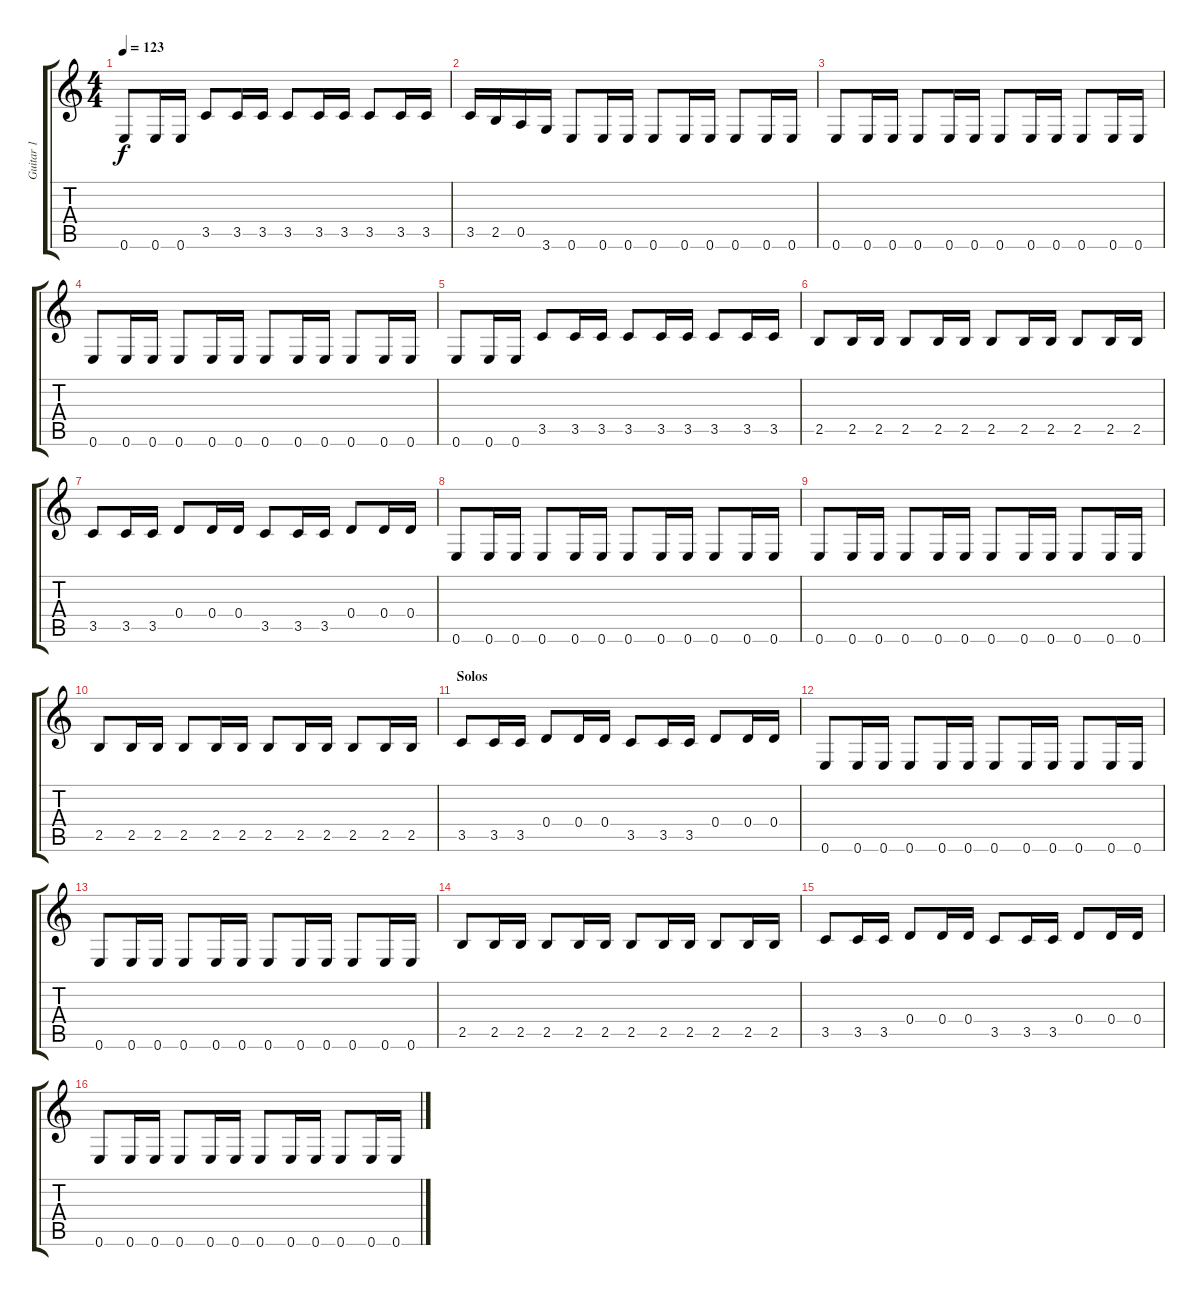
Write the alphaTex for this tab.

\track ("Guitar 1" "Guitar 1") {instrument electricguitarmuted}
\staff {score tabs}
\tuning (E4 B3 G3 D3 A2 E2) {hide}
\ts (4 4)
\tempo 123
\clef g2
\ks c
0.6.8{dy f} 0.6.16 0.6.16 3.5.8 3.5.16 3.5.16 3.5.8 3.5.16 3.5.16 3.5.8 3.5.16 3.5.16 |
3.5.16 2.5.16 0.5.16 3.6.16 0.6.8 0.6.16 0.6.16 0.6.8 0.6.16 0.6.16 0.6.8 0.6.16 0.6.16 |
0.6.8 0.6.16 0.6.16 0.6.8 0.6.16 0.6.16 0.6.8 0.6.16 0.6.16 0.6.8 0.6.16 0.6.16 |
0.6.8 0.6.16 0.6.16 0.6.8 0.6.16 0.6.16 0.6.8 0.6.16 0.6.16 0.6.8 0.6.16 0.6.16 |
0.6.8 0.6.16 0.6.16 3.5.8 3.5.16 3.5.16 3.5.8 3.5.16 3.5.16 3.5.8 3.5.16 3.5.16 |
2.5.8 2.5.16 2.5.16 2.5.8 2.5.16 2.5.16 2.5.8 2.5.16 2.5.16 2.5.8 2.5.16 2.5.16 |
3.5.8 3.5.16 3.5.16 0.4.8 0.4.16 0.4.16 3.5.8 3.5.16 3.5.16 0.4.8 0.4.16 0.4.16 |
0.6.8 0.6.16 0.6.16 0.6.8 0.6.16 0.6.16 0.6.8 0.6.16 0.6.16 0.6.8 0.6.16 0.6.16 |
0.6.8 0.6.16 0.6.16 0.6.8 0.6.16 0.6.16 0.6.8 0.6.16 0.6.16 0.6.8 0.6.16 0.6.16 |
2.5.8 2.5.16 2.5.16 2.5.8 2.5.16 2.5.16 2.5.8 2.5.16 2.5.16 2.5.8 2.5.16 2.5.16 |
\section ("" "Solos")
3.5.8{volume 13} 3.5.16 3.5.16 0.4.8 0.4.16 0.4.16 3.5.8 3.5.16 3.5.16 0.4.8 0.4.16 0.4.16 |
0.6.8 0.6.16 0.6.16 0.6.8 0.6.16 0.6.16 0.6.8 0.6.16 0.6.16 0.6.8 0.6.16 0.6.16 |
0.6.8 0.6.16 0.6.16 0.6.8 0.6.16 0.6.16 0.6.8 0.6.16 0.6.16 0.6.8 0.6.16 0.6.16 |
2.5.8 2.5.16 2.5.16 2.5.8 2.5.16 2.5.16 2.5.8 2.5.16 2.5.16 2.5.8 2.5.16 2.5.16 |
3.5.8 3.5.16 3.5.16 0.4.8 0.4.16 0.4.16 3.5.8 3.5.16 3.5.16 0.4.8 0.4.16 0.4.16 |
0.6.8 0.6.16 0.6.16 0.6.8 0.6.16 0.6.16 0.6.8 0.6.16 0.6.16 0.6.8 0.6.16 0.6.16
